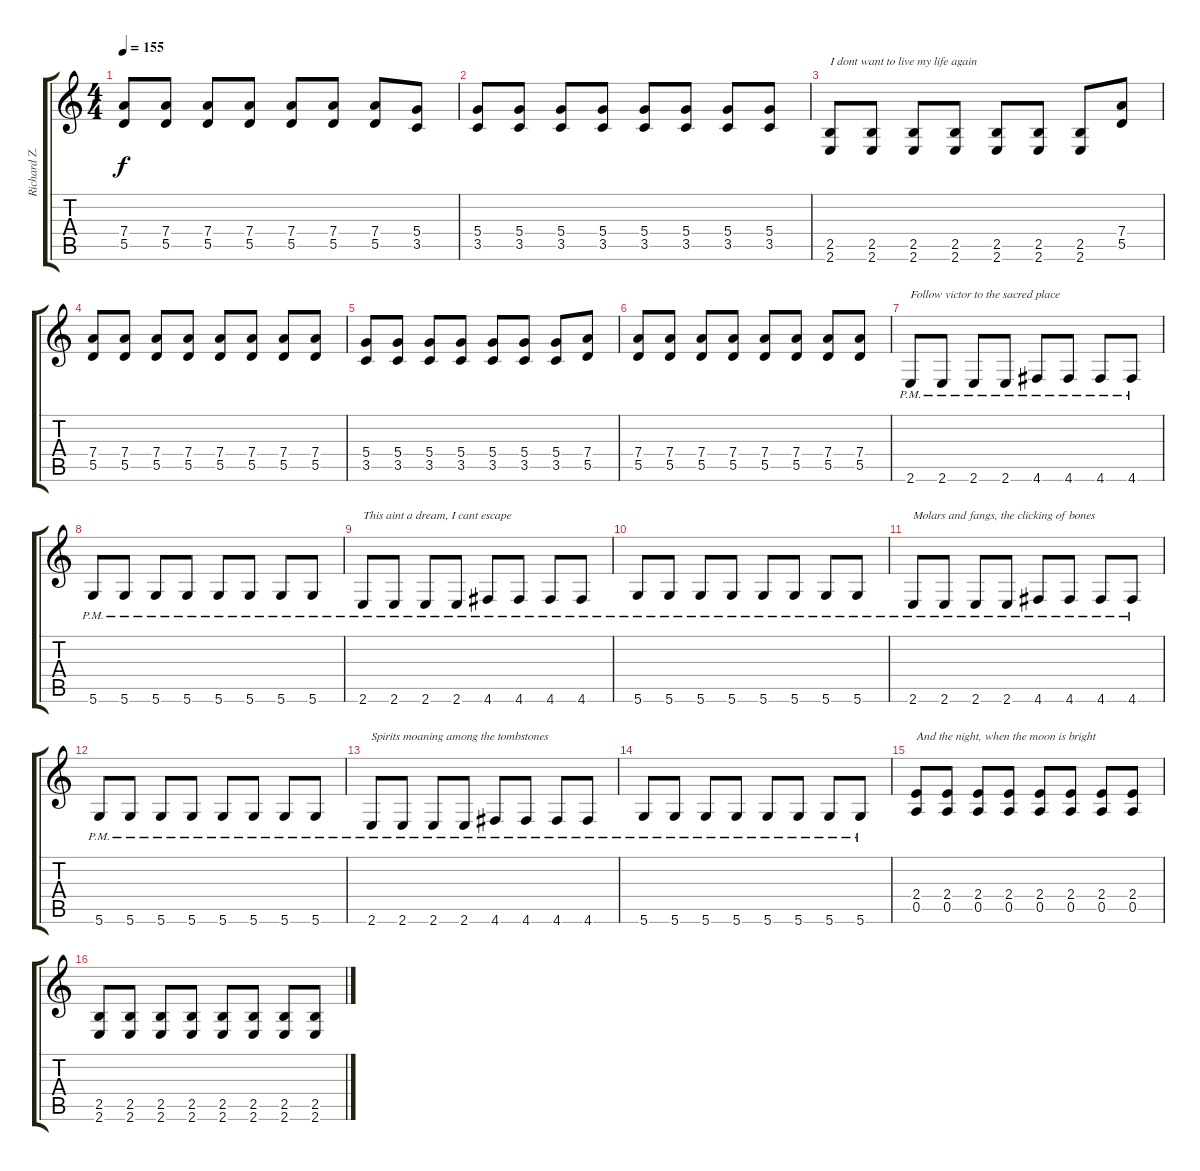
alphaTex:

\track ("Richard Z. Kruspe" "Richard Z.") {instrument overdrivenguitar}
\staff {score tabs}
\tuning (E4 B3 G3 D3 A2 D2) {hide}
\ts (4 4)
\tempo 155
\clef g2
\ks c
(7.4 5.5).8{dy f} (7.4 5.5).8 (7.4 5.5).8 (7.4 5.5).8 (7.4 5.5).8 (7.4 5.5).8 (7.4 5.5).8 (5.4 3.5).8 |
(5.4 3.5).8 (5.4 3.5).8 (5.4 3.5).8 (5.4 3.5).8 (5.4 3.5).8 (5.4 3.5).8 (5.4 3.5).8 (5.4 3.5).8 |
(2.5 2.6).8{txt "I dont want to live my life again"} (2.5 2.6).8 (2.5 2.6).8 (2.5 2.6).8 (2.5 2.6).8 (2.5 2.6).8 (2.5 2.6).8 (7.4 5.5).8 |
(7.4 5.5).8 (7.4 5.5).8 (7.4 5.5).8 (7.4 5.5).8 (7.4 5.5).8 (7.4 5.5).8 (7.4 5.5).8 (7.4 5.5).8 |
(5.4 3.5).8 (5.4 3.5).8 (5.4 3.5).8 (5.4 3.5).8 (5.4 3.5).8 (5.4 3.5).8 (5.4 3.5).8 (7.4 5.5).8 |
(7.4 5.5).8 (7.4 5.5).8 (7.4 5.5).8 (7.4 5.5).8 (7.4 5.5).8 (7.4 5.5).8 (7.4 5.5).8 (7.4 5.5).8 |
2.6{pm}.8{txt "Follow victor to the sacred place"} 2.6{pm}.8 2.6{pm}.8 2.6{pm}.8 4.6{pm}.8 4.6{pm}.8 4.6{pm}.8 4.6{pm}.8 |
5.6{pm}.8 5.6{pm}.8 5.6{pm}.8 5.6{pm}.8 5.6{pm}.8 5.6{pm}.8 5.6{pm}.8 5.6{pm}.8 |
2.6{pm}.8{txt "This aint a dream, I cant escape"} 2.6{pm}.8 2.6{pm}.8 2.6{pm}.8 4.6{pm}.8 4.6{pm}.8 4.6{pm}.8 4.6{pm}.8 |
5.6{pm}.8 5.6{pm}.8 5.6{pm}.8 5.6{pm}.8 5.6{pm}.8 5.6{pm}.8 5.6{pm}.8 5.6{pm}.8 |
2.6{pm}.8{txt "Molars and fangs, the clicking of bones"} 2.6{pm}.8 2.6{pm}.8 2.6{pm}.8 4.6{pm}.8 4.6{pm}.8 4.6{pm}.8 4.6{pm}.8 |
5.6{pm}.8 5.6{pm}.8 5.6{pm}.8 5.6{pm}.8 5.6{pm}.8 5.6{pm}.8 5.6{pm}.8 5.6{pm}.8 |
2.6{pm}.8{txt "Spirits moaning among the tombstones"} 2.6{pm}.8 2.6{pm}.8 2.6{pm}.8 4.6{pm}.8 4.6{pm}.8 4.6{pm}.8 4.6{pm}.8 |
5.6{pm}.8 5.6{pm}.8 5.6{pm}.8 5.6{pm}.8 5.6{pm}.8 5.6{pm}.8 5.6{pm}.8 5.6{pm}.8 |
(2.4 0.5).8{txt "And the night, when the moon is bright"} (2.4 0.5).8 (2.4 0.5).8 (2.4 0.5).8 (2.4 0.5).8 (2.4 0.5).8 (2.4 0.5).8 (2.4 0.5).8 |
(2.5 2.6).8 (2.5 2.6).8 (2.5 2.6).8 (2.5 2.6).8 (2.5 2.6).8 (2.5 2.6).8 (2.5 2.6).8 (2.5 2.6).8
